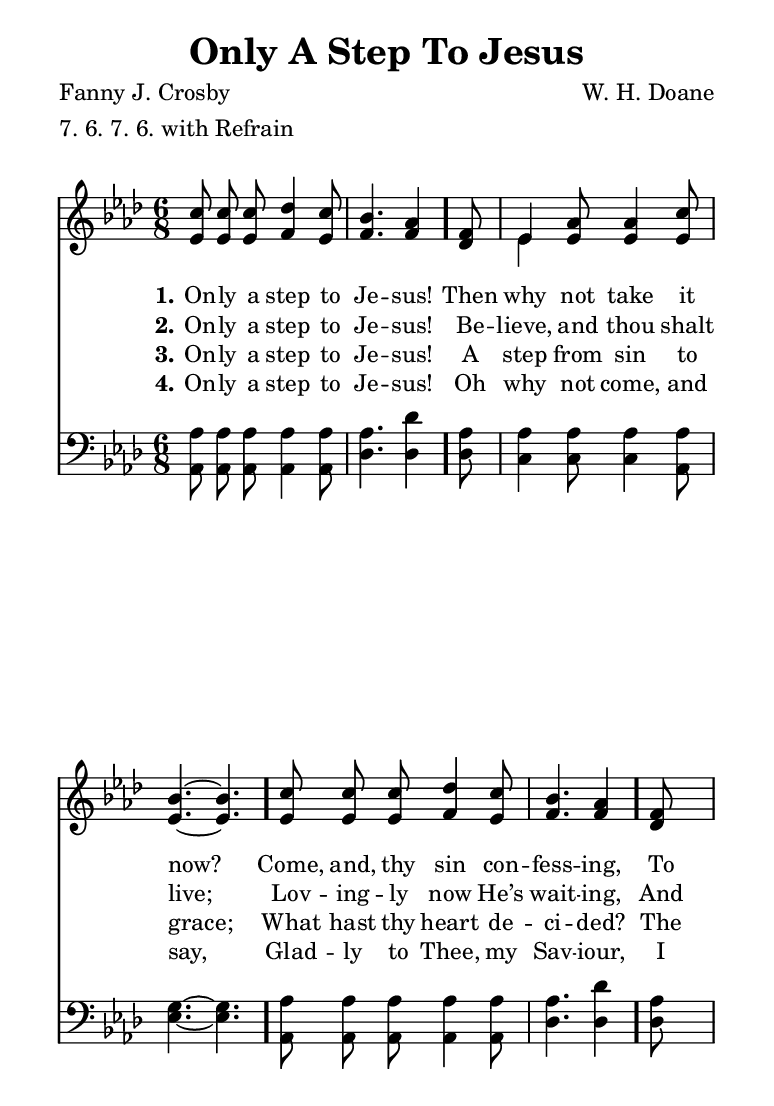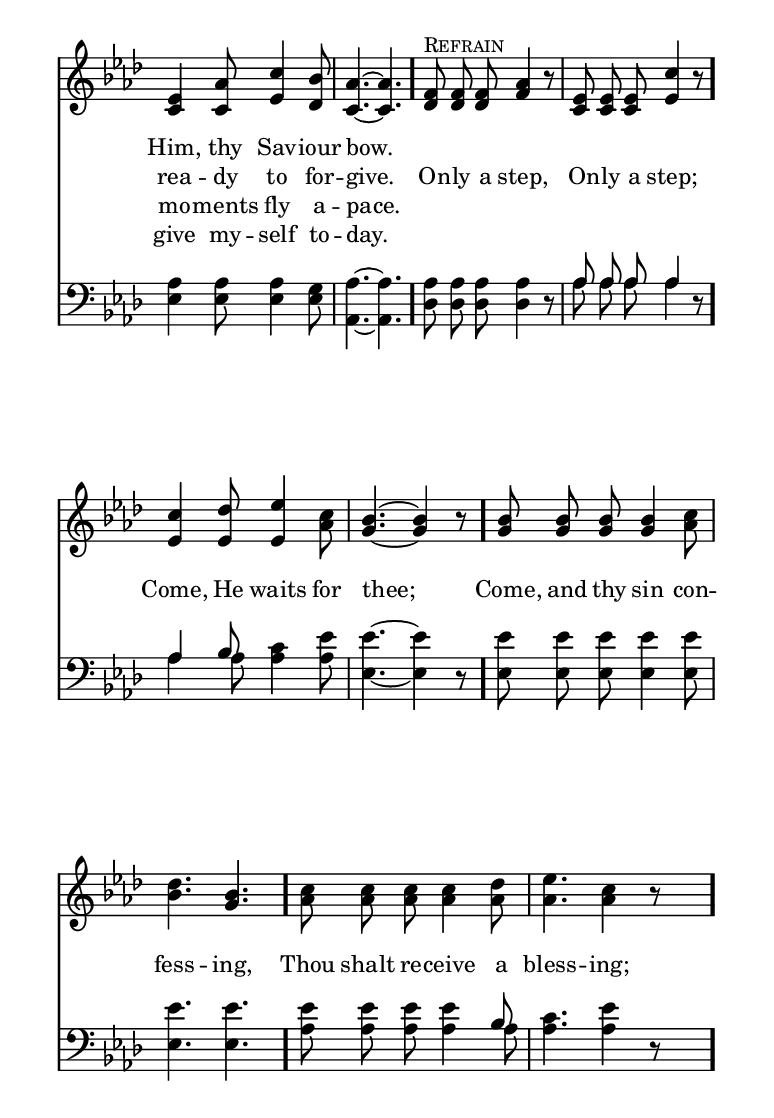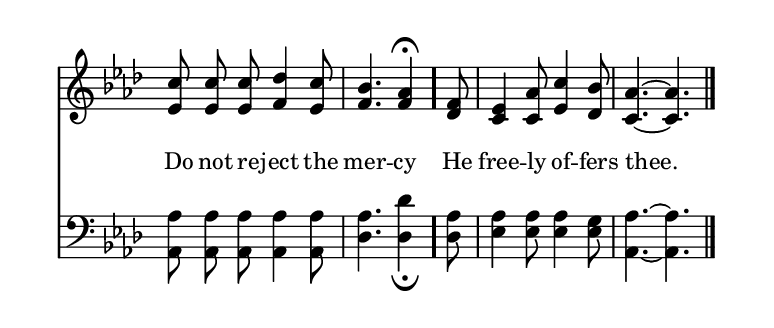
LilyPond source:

\include "common/global.ily"
\paper {
  \include "common/paper.ily"
}

\header{
  %gospel
  hymnnumber = "113"
  title = "Only A Step To Jesus"
  tunename = ""
  meter = "7. 6. 7. 6. with Refrain"
  poet = "Fanny J. Crosby"
  composer = "W. H. Doane"
  %copyright = ""
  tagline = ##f
}

% for fermata in MIDI
ta = { \tempo 4=80 }
tb = { \tempo 4=40 }

patternAA = { \ta c8 c8 c8 c4 c8 | c4. c4 }
patternAB = { \ta c8 c8 c8 c4 c8 | c4. c4. }
patternAC = { \ta c8 c8 c8 c4 c8 | c4. c4 }
patternAD = { \ta c8 c8 c8 c4 c8 | c4. \tb c4 }

patternBA = { \ta c8 | c4 c8 c4 c8 | c4. ~ c4. }

patternCA = { \ta c8 c8 c8 c4 c8 }
patternCB = { \ta c4 c8 c4 c8 | c4. ~ c4 c8 }

global = {
  \include "common/overrides.ily"
  \override Staff.TimeSignature.style = #'numbered
  \time 6/8
  \override Score.MetronomeMark.transparent = ##t % hide all fermata changes too
  \ta
  \key aes \major
  %\partial 4
  \autoBeamOff
}

notesSoprano = {
\global
\relative c'' {

  \changePitch \patternAA { c c c des c | bes aes }
  \changePitch \patternBA { f | ees aes aes c | bes bes }
  \changePitch \patternAA { c c c des c | bes aes }
  \changePitch \patternBA { f | ees aes c bes | aes aes }

  << s^\markup { \small \caps "Refrain" }
  \changePitch \patternCA { f f f aes r | ees ees ees c' r } >>
  \changePitch \patternCB { c des ees c | bes bes r }
  \changePitch \patternAB { bes bes bes bes c | des bes }
  \changePitch \patternAC { c c c c des | ees c r }
  \changePitch \patternAD { c c c des c | bes aes \fermata }
  \changePitch \patternBA { f | ees aes c bes | aes aes }

  \bar "|."

}
}

notesAlto = {
\global
\relative e' {

  \changePitch \patternAA { ees ees ees f ees | f f }
  \changePitch \patternBA { des | ees ees ees ees | ees ees }
  \changePitch \patternAA { ees ees ees f ees | f f }
  \changePitch \patternBA { des | c c ees des | c c }

  \changePitch \patternCA { des des des f r | c c c ees r }
  \changePitch \patternCB { ees ees ees aes | g g r }
  \changePitch \patternAB { g g g g aes | bes g }
  \changePitch \patternAC { aes aes aes aes aes | aes aes r }
  \changePitch \patternAA { ees ees ees f ees | f f }
  \changePitch \patternBA { des | c c ees des | c c }

}
}

notesTenor = {
\global
\relative a {

  \changePitch \patternAA { aes aes aes aes aes | aes des }
  \changePitch \patternBA { aes | aes aes aes aes | g g }
  \changePitch \patternAA { aes aes aes aes aes | aes des }
  \changePitch \patternBA { aes | aes aes aes g | aes aes }

  \changePitch \patternCA { aes aes aes aes r | aes aes aes aes r }
  \changePitch \patternCB { aes bes c ees | ees ees r }
  \changePitch \patternAB { ees ees ees ees ees | ees ees }
  \changePitch \patternAC { ees ees ees ees bes | c ees r }
  \changePitch \patternAA { aes, aes aes aes aes | aes des }
  \changePitch \patternBA { aes | aes aes aes g | aes aes }

}
}

notesBass = {
\global
\relative f, {

  \changePitch \patternAA { aes aes aes aes aes | des des }
  \changePitch \patternBA { des | c c c aes | ees' ees }
  \changePitch \patternAA { aes, aes aes aes aes | des des }
  \changePitch \patternBA { des | ees ees ees ees | aes, aes }

  \changePitch \patternCA { des des des des r | aes' aes aes aes r }
  \changePitch \patternCB { aes aes aes aes | ees ees r }
  \changePitch \patternAB { ees ees ees ees ees | ees ees }
  \changePitch \patternAC { aes aes aes aes aes | aes aes r }
  \changePitch \patternAA { aes, aes aes aes aes | des des_\fermata }
  \changePitch \patternBA { des | ees ees ees ees | aes, aes }

}
}

Refrain = \lyricmode {

On -- ly a step, On -- ly a step; \bar "."
Come, He waits for thee; \bar "."
Come, and thy sin con -- fess -- ing, \bar "."
Thou shalt re -- ceive a bless -- ing; \bar "."
Do not re -- ject the mer -- cy \bar "."
He free -- ly of -- fers thee. \bar "."

}

wordsA = \lyricmode {
\set stanza = "1."

On -- ly a step to Je -- sus! \bar "."
Then why not take it now? \bar "."
Come, and, thy sin con -- fess -- ing, \bar "."
To Him, thy Sav -- iour bow. \bar "." % original has "Thy"

}

wordsB = \lyricmode {
\set stanza = "2."

On -- ly a step to Je -- sus!
Be -- lieve, and thou shalt live;
Lov -- ing -- ly now He’s wait -- ing,
And rea -- dy to for -- give.

\Refrain

}

wordsC = \lyricmode {
\set stanza = "3."

On -- ly a step to Je -- sus!
A step from sin to grace;
What hast thy heart de -- ci -- ded?
The mo -- ments fly a -- pace.

}

wordsD = \lyricmode {
\set stanza = "4."

On -- ly a step to Je -- sus!
Oh why not come, and say,
Glad -- ly to Thee, my Sav -- iour,
I give my -- self to -- day.

}

\score {
  \context ChoirStaff <<
    \context Staff = upper <<
      \set Staff.autoBeaming = ##f
      \set ChoirStaff.systemStartDelimiter = #'SystemStartBar
      \set ChoirStaff.printPartCombineTexts = ##f
      \partcombine #'(2 . 9) \notesSoprano \notesAlto
      \context NullVoice = sopranos { \voiceOne << \notesSoprano >> }
      \context NullVoice = altos { \voiceTwo << \notesAlto >> }
      \context Lyrics = one   \lyricsto sopranos \wordsA
      \context Lyrics = two   \lyricsto sopranos \wordsB
      \context Lyrics = three \lyricsto sopranos \wordsC
      \context Lyrics = four  \lyricsto sopranos \wordsD
    >>
    \context Staff = men <<
      \set Staff.autoBeaming = ##f
      \clef bass
      \set ChoirStaff.printPartCombineTexts = ##f
      \partcombine #'(2 . 9) \notesTenor \notesBass
      \context NullVoice = tenors { \voiceOne << \notesTenor >> }
      \context NullVoice = basses { \voiceTwo << \notesBass >> }
    >>
  >>
  \layout {
    \include "common/layout.ily"
  }
  \midi{
    \include "common/midi.ily"
  }
}

\version "2.19.49"  % necessary for upgrading to future LilyPond versions.

% vi:set et ts=2 sw=2 ai nocindent syntax=lilypond:
